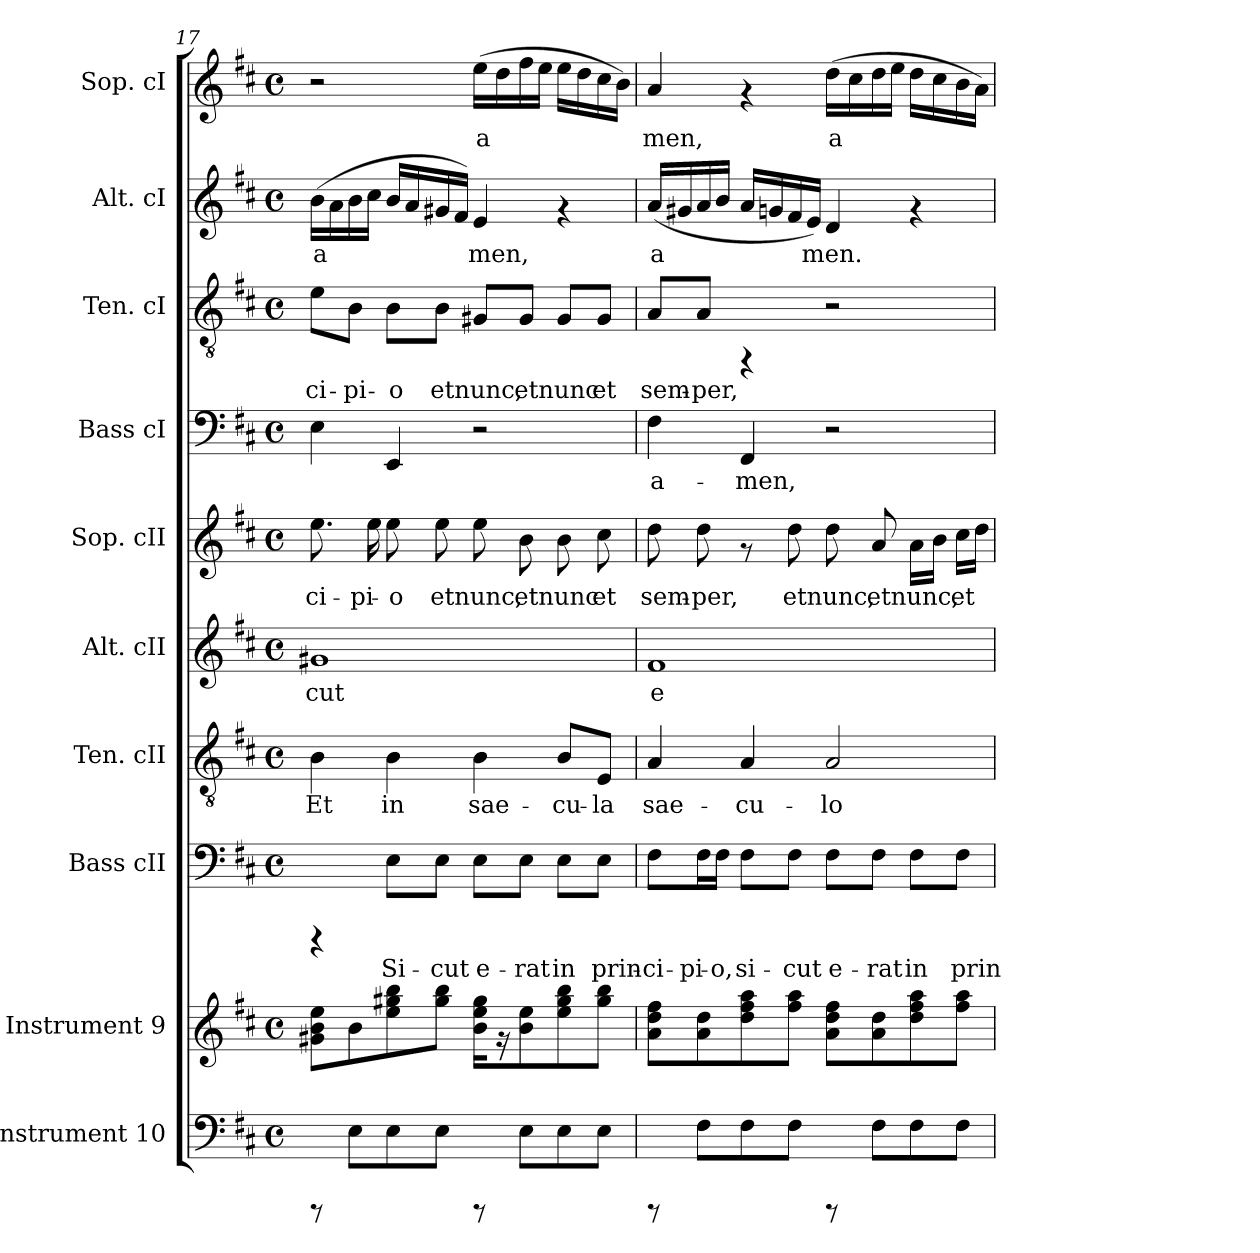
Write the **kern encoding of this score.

**kern	**kern	**kern	**text	**kern	**text	**kern	**text	**kern	**text	**kern	**text	**kern	**text	**kern	**text	**kern	**text
*part10	*part9	*part8	*part8	*part7	*part7	*part6	*part6	*part5	*part5	*part4	*part4	*part3	*part3	*part2	*part2	*part1	*part1
*staff10	*staff9	*staff8	*staff8	*staff7	*staff7	*staff6	*staff6	*staff5	*staff5	*staff4	*staff4	*staff3	*staff3	*staff2	*staff2	*staff1	*staff1
*I"Instrument 10	*I"Instrument 9	*I"Bass cII	*	*I"Ten. cII	*	*I"Alt. cII	*	*I"Sop. cII	*	*I"Bass cI	*	*I"Ten. cI	*	*I"Alt. cI	*	*I"Sop. cI	*
*	*	*I'Bass cII	*	*I'Ten. cII	*	*I'Alt. cII	*	*I'Sop. cII	*	*I'Bass cI	*	*I'Ten. cI	*	*I'Alt. cI	*	*I'Sop. cI	*
*clefF4	*clefG2	*clefF4	*	*clefGv2	*	*clefG2	*	*clefG2	*	*clefF4	*	*clefGv2	*	*clefG2	*	*clefG2	*
*k[f#c#]	*k[f#c#]	*k[f#c#]	*	*k[f#c#]	*	*k[f#c#]	*	*k[f#c#]	*	*k[f#c#]	*	*k[f#c#]	*	*k[f#c#]	*	*k[f#c#]	*
*D:	*D:	*D:	*	*D:	*	*D:	*	*D:	*	*D:	*	*D:	*	*D:	*	*D:	*
*M4/4	*M4/4	*M4/4	*	*M4/4	*	*M4/4	*	*M4/4	*	*M4/4	*	*M4/4	*	*M4/4	*	*M4/4	*
*met(c)	*met(c)	*met(c)	*	*met(c)	*	*met(c)	*	*met(c)	*	*met(c)	*	*met(c)	*	*met(c)	*	*met(c)	*
=17	=17	=17	=17	=17	=17	=17	=17	=17	=17	=17	=17	=17	=17	=17	=17	=17	=17
!	!	!	!	!	!LO:LY:b:cj	!	!LO:LY:b:cj	!	!LO:LY:b:cj	!	!LO:LY:b:rj	!	!LO:LY:b:cj	!	!LO:LY:b:cj	!	!
8rCCC	8ee\ 8b\ 8g#X\L	4rCCC	.	4B\	Et	1g#X	-cut	8.ee\	-ci-	4E\	.	8e\L	-ci-	(>16b\L	a-	2r	.
!	!	!	!	!	!	!	!	!	!	!	!	!	!	!	!LO:LY:b:cj	!	!
.	.	.	.	.	.	.	.	.	.	.	.	.	.	16a\	--	.	.
!	!	!	!	!	!	!	!	!	!	!	!	!	!LO:LY:b:cj	!	!LO:LY:b:cj	!	!
8E\L	8b\	.	.	.	.	.	.	.	.	.	.	8B\J	-pi-	16b\	--	.	.
!	!	!	!	!	!	!	!	!	!LO:LY:b:cj	!	!	!	!	!	!LO:LY:b:cj	!	!
.	.	.	.	.	.	.	.	16ee\	-pi-	.	.	.	.	16cc#\J	--	.	.
!	!	!	!LO:LY:b:rj	!	!LO:LY:b:cj	!	!	!	!LO:LY:b:cj	!	!LO:LY:b:rj	!	!LO:LY:b:cj	!	!LO:LY:b:cj	!	!
8E\	8bb\ 8gg#X\ 8ee\	8E\L	Si-	4B\	in	.	.	8ee\	-o	4EE/	.	8B\L	-o	16b/L	--	.	.
!	!	!	!	!	!	!	!	!	!	!	!	!	!	!	!LO:LY:b:cj	!	!
.	.	.	.	.	.	.	.	.	.	.	.	.	.	16a/	--	.	.
!	!	!	!LO:LY:b:rj	!	!	!	!	!	!LO:LY:b:cj	!	!	!	!LO:LY:b:cj	!	!LO:LY:b:cj	!	!
8E\J	8bb\ 8gg#\J	8E\J	-cut	.	.	.	.	8ee\	et	.	.	8B\J	et	16g#X/	--	.	.
!	!	!	!	!	!	!	!	!	!	!	!	!	!	!	!LO:LY:b:cj	!	!
.	.	.	.	.	.	.	.	.	.	.	.	.	.	16f#/J)	--	.	.
!	!	!	!LO:LY:b:rj	!	!LO:LY:b:cj	!	!	!	!LO:LY:b:cj	!	!	!	!LO:LY:b:cj	!	!LO:LY:b:cj	!	!LO:LY:b:rj
8rCCC	16gg#\ 16ee\ 16b\L	8E\L	e-	4B\	sae-	.	.	8ee\	nunc,	2r	.	8G#X/L	nunc,	4e/	-men,	(>16ee\L	a-
!	!	!	!	!	!	!	!	!	!	!	!	!	!	!	!	!	!LO:LY:b:rj
.	16rf	.	.	.	.	.	.	.	.	.	.	.	.	.	.	16dd\	--
!	!	!	!LO:LY:b:rj	!	!	!	!	!	!LO:LY:b:cj	!	!	!	!LO:LY:b:cj	!	!	!	!LO:LY:b:rj
8E\L	8ee\ 8b\	8E\J	-rat	.	.	.	.	8b\	et	.	.	8G#/J	et	.	.	16ff#\	--
!	!	!	!	!	!	!	!	!	!	!	!	!	!	!	!	!	!LO:LY:b:rj
.	.	.	.	.	.	.	.	.	.	.	.	.	.	.	.	16ee\J	--
!	!	!	!LO:LY:b:rj	!	!LO:LY:b:cj	!	!	!	!LO:LY:b:cj	!	!	!	!LO:LY:b:cj	!	!	!	!LO:LY:b:rj
8E\	8bb\ 8gg#\ 8ee\	8E\L	in	8B/L	-cu-	.	.	8b\	nunc	.	.	8G#/L	nunc	4rf	.	16ee\L	--
!	!	!	!	!	!	!	!	!	!	!	!	!	!	!	!	!	!LO:LY:b:rj
.	.	.	.	.	.	.	.	.	.	.	.	.	.	.	.	16dd\	--
!	!	!	!LO:LY:b:rj	!	!LO:LY:b:cj	!	!	!	!LO:LY:b:cj	!	!	!	!LO:LY:b:cj	!	!	!	!LO:LY:b:rj
8E\J	8bb\ 8gg#\J	8E\J	prin-	8E/J	-la	.	.	8cc#\	et	.	.	8G#/J	et	.	.	16cc#\	--
!	!	!	!	!	!	!	!	!	!	!	!	!	!	!	!	!	!LO:LY:b:rj
.	.	.	.	.	.	.	.	.	.	.	.	.	.	.	.	16b\J)	--
!!LO:PB:g=z
=18	=18	=18	=18	=18	=18	=18	=18	=18	=18	=18	=18	=18	=18	=18	=18	=18	=18
!	!	!	!LO:LY:b:rj	!	!LO:LY:b:cj	!	!LO:LY:b:cj	!	!LO:LY:b:cj	!	!LO:LY:b:rj	!	!LO:LY:b:cj	!	!LO:LY:b:cj	!	!LO:LY:b:rj
8rCCC	8ff#\ 8dd\ 8a\L	8F#\L	-ci-	4A/	sae-	1f#	e-	8dd\	sem-	4F#\	a-	8A/L	sem-	(<16a/L	a-	4a/	-men,
!	!	!	!	!	!	!	!	!	!	!	!	!	!	!	!LO:LY:b:cj	!	!
.	.	.	.	.	.	.	.	.	.	.	.	.	.	16g#X/	--	.	.
!	!	!	!LO:LY:b:rj	!	!	!	!	!	!LO:LY:b:cj	!	!	!	!LO:LY:b:cj	!	!LO:LY:b:cj	!	!
8F#\L	8dd\ 8a\	16F#\L	-pi-	.	.	.	.	8dd\	-per,	.	.	8A/J	-per,	16a/	--	.	.
!	!	!	!LO:LY:b:rj	!	!	!	!	!	!	!	!	!	!	!	!LO:LY:b:cj	!	!
.	.	16F#\JJ	-o,	.	.	.	.	.	.	.	.	.	.	16b/J	--	.	.
!	!	!	!LO:LY:b:rj	!	!LO:LY:b:cj	!	!	!	!	!	!LO:LY:b:rj	!	!	!	!LO:LY:b:cj	!	!
8F#\	8aa\ 8ff#\ 8dd\	8F#\L	si-	4A/	-cu-	.	.	8rf	.	4FF#/	-men,	4rFF	.	16a/L	--	4rf	.
!	!	!	!	!	!	!	!	!	!	!	!	!	!	!	!LO:LY:b:cj	!	!
.	.	.	.	.	.	.	.	.	.	.	.	.	.	16gn/	--	.	.
!	!	!	!LO:LY:b:rj	!	!	!	!	!	!LO:LY:b:cj	!	!	!	!	!	!LO:LY:b:cj	!	!
8F#\J	8aa\ 8ff#\J	8F#\J	-cut	.	.	.	.	8dd\	et	.	.	.	.	16f#/	--	.	.
!	!	!	!	!	!	!	!	!	!	!	!	!	!	!	!LO:LY:b:cj	!	!
.	.	.	.	.	.	.	.	.	.	.	.	.	.	16e/J)	-men.	.	.
!	!	!	!LO:LY:b:rj	!	!LO:LY:b:cj	!	!	!	!LO:LY:b:cj	!	!	!	!	!	!LO:LY:b:cj	!	!LO:LY:b:rj
8rCCC	8ff#\ 8dd\ 8a\L	8F#\L	e-	2A/	-lo-	.	.	8dd\	nunc,	2r	.	2r	.	4d/	.	(>16dd\L	a-
!	!	!	!	!	!	!	!	!	!	!	!	!	!	!	!	!	!LO:LY:b:rj
.	.	.	.	.	.	.	.	.	.	.	.	.	.	.	.	16cc#\	--
!	!	!	!LO:LY:b:rj	!	!	!	!	!	!LO:LY:b:cj	!	!	!	!	!	!	!	!LO:LY:b:rj
8F#\L	8dd\ 8a\	8F#\J	-rat	.	.	.	.	8a/	et	.	.	.	.	.	.	16dd\	--
!	!	!	!	!	!	!	!	!	!	!	!	!	!	!	!	!	!LO:LY:b:rj
.	.	.	.	.	.	.	.	.	.	.	.	.	.	.	.	16ee\J	--
!	!	!	!LO:LY:b:rj	!	!	!	!	!	!LO:LY:b:cj	!	!	!	!	!	!	!	!LO:LY:b:rj
8F#\	8aa\ 8ff#\ 8dd\	8F#\L	in	.	.	.	.	16a\L	nunc,	.	.	.	.	4rf	.	16dd\L	--
!	!	!	!	!	!	!	!	!	!LO:LY:b:cj	!	!	!	!	!	!	!	!LO:LY:b:rj
.	.	.	.	.	.	.	.	16b\J	.	.	.	.	.	.	.	16cc#\	--
!	!	!	!LO:LY:b:rj	!	!	!	!	!	!LO:LY:b:cj	!	!	!	!	!	!	!	!LO:LY:b:rj
8F#\J	8aa\ 8ff#\J	8F#\J	prin-	.	.	.	.	16cc#\L	et	.	.	.	.	.	.	16b\	--
!	!	!	!	!	!	!	!	!	!LO:LY:b:cj	!	!	!	!	!	!	!	!LO:LY:b:rj
.	.	.	.	.	.	.	.	16dd\J	.	.	.	.	.	.	.	16a\J)	--
=	=	=	=	=	=	=	=	=	=	=	=	=	=	=	=	=	=
*-	*-	*-	*-	*-	*-	*-	*-	*-	*-	*-	*-	*-	*-	*-	*-	*-	*-
